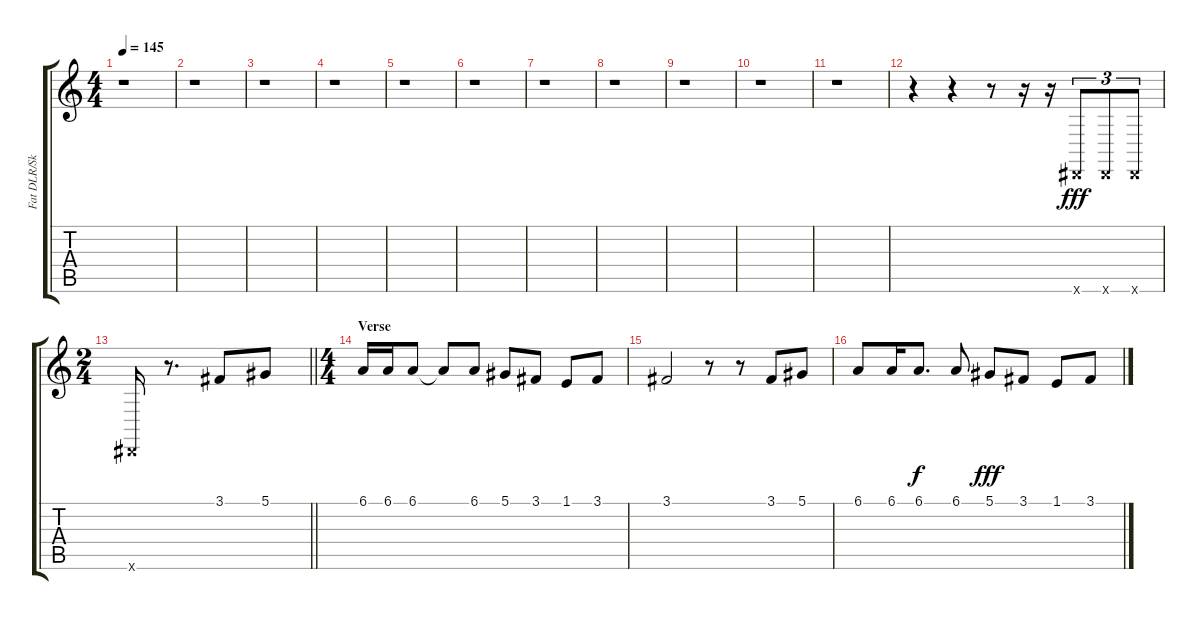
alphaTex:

\track ("Fat DLR/Skinny Vince Neil " "Fat DLR/Sk") {instrument choiraahs}
\staff {score tabs}
\tuning (Eb4 Bb3 Gb3 Db3 Ab2 Eb2) {hide}
\ts (4 4)
\tempo 145
\clef g2
\ks c
r.1{dy f} |
r.1 |
r.1 |
r.1 |
r.1 |
r.1 |
r.1 |
r.1 |
r.1 |
r.1 |
r.1 |
r.4 r.4 r.8 r.16 r.16 0.6{x}.8{tu (3 2) dy fff} 0.6{x}.8{tu (3 2)} 0.6{x}.8{tu (3 2)} |
\ts (2 4)
\barLineRight lightlight
0.6{x}.16 r.8{d} 3.1.8 5.1.8 |
\ts (4 4)
\section ("" "Verse")
6.1.16 6.1.16 6.1.8 6.1{t}.8 6.1.8 5.1.8 3.1.8 1.1.8 3.1.8 |
3.1.2 r.8 r.8 3.1.8 5.1.8 |
6.1.8 6.1.16 6.1.8{d dy f} 6.1.8 5.1.8{dy fff} 3.1.8 1.1.8 3.1.8
